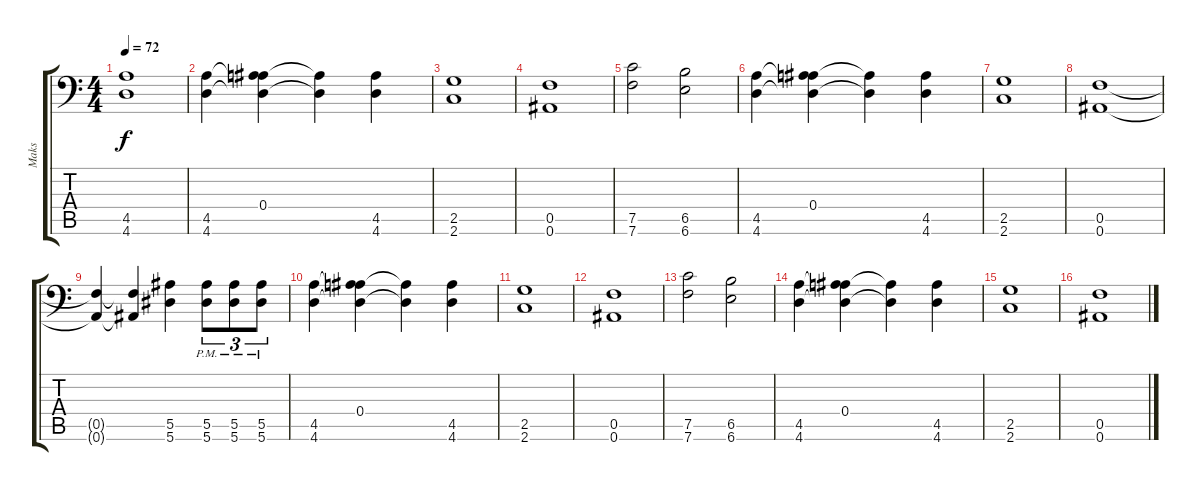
\track ("Maks" "Maks") {instrument distortionguitar}
\staff {score tabs}
\tuning (C4 G3 Eb3 Bb2 F2 Bb1) {hide}
\ts (4 4)
\tempo 72
\clef f4
\ks c
(4.5{t} 4.6{t}).1{dy f} |
(4.5 4.6).4 (0.4 4.5{t} 4.6{t}).4 (4.5{t} 4.6{t}).4 (4.5 4.6).4 |
(2.5 2.6).1 |
(0.5 0.6).1 |
(7.5 7.6).2 (6.5 6.6).2 |
(4.5 4.6).4 (0.4 4.5{t} 4.6{t}).4 (4.5{t} 4.6{t}).4 (4.5 4.6).4 |
(2.5 2.6).1 |
(0.5 0.6).1 |
(0.5{t} 0.6{t}).4 (0.5{t} 0.6{t}).4 (5.5 5.6).4 (5.5{pm} 5.6{pm}).8{tu (3 2)} (5.5{pm} 5.6{pm}).8{tu (3 2)} (5.5{pm} 5.6{pm}).8{tu (3 2)} |
(4.5 4.6).4 (0.4 4.5{t} 4.6{t}).4 (4.5{t} 4.6{t}).4 (4.5 4.6).4 |
(2.5 2.6).1 |
(0.5 0.6).1 |
(7.5 7.6).2 (6.5 6.6).2 |
(4.5 4.6).4 (0.4 4.5{t} 4.6{t}).4 (4.5{t} 4.6{t}).4 (4.5 4.6).4 |
(2.5 2.6).1 |
(0.5 0.6).1
